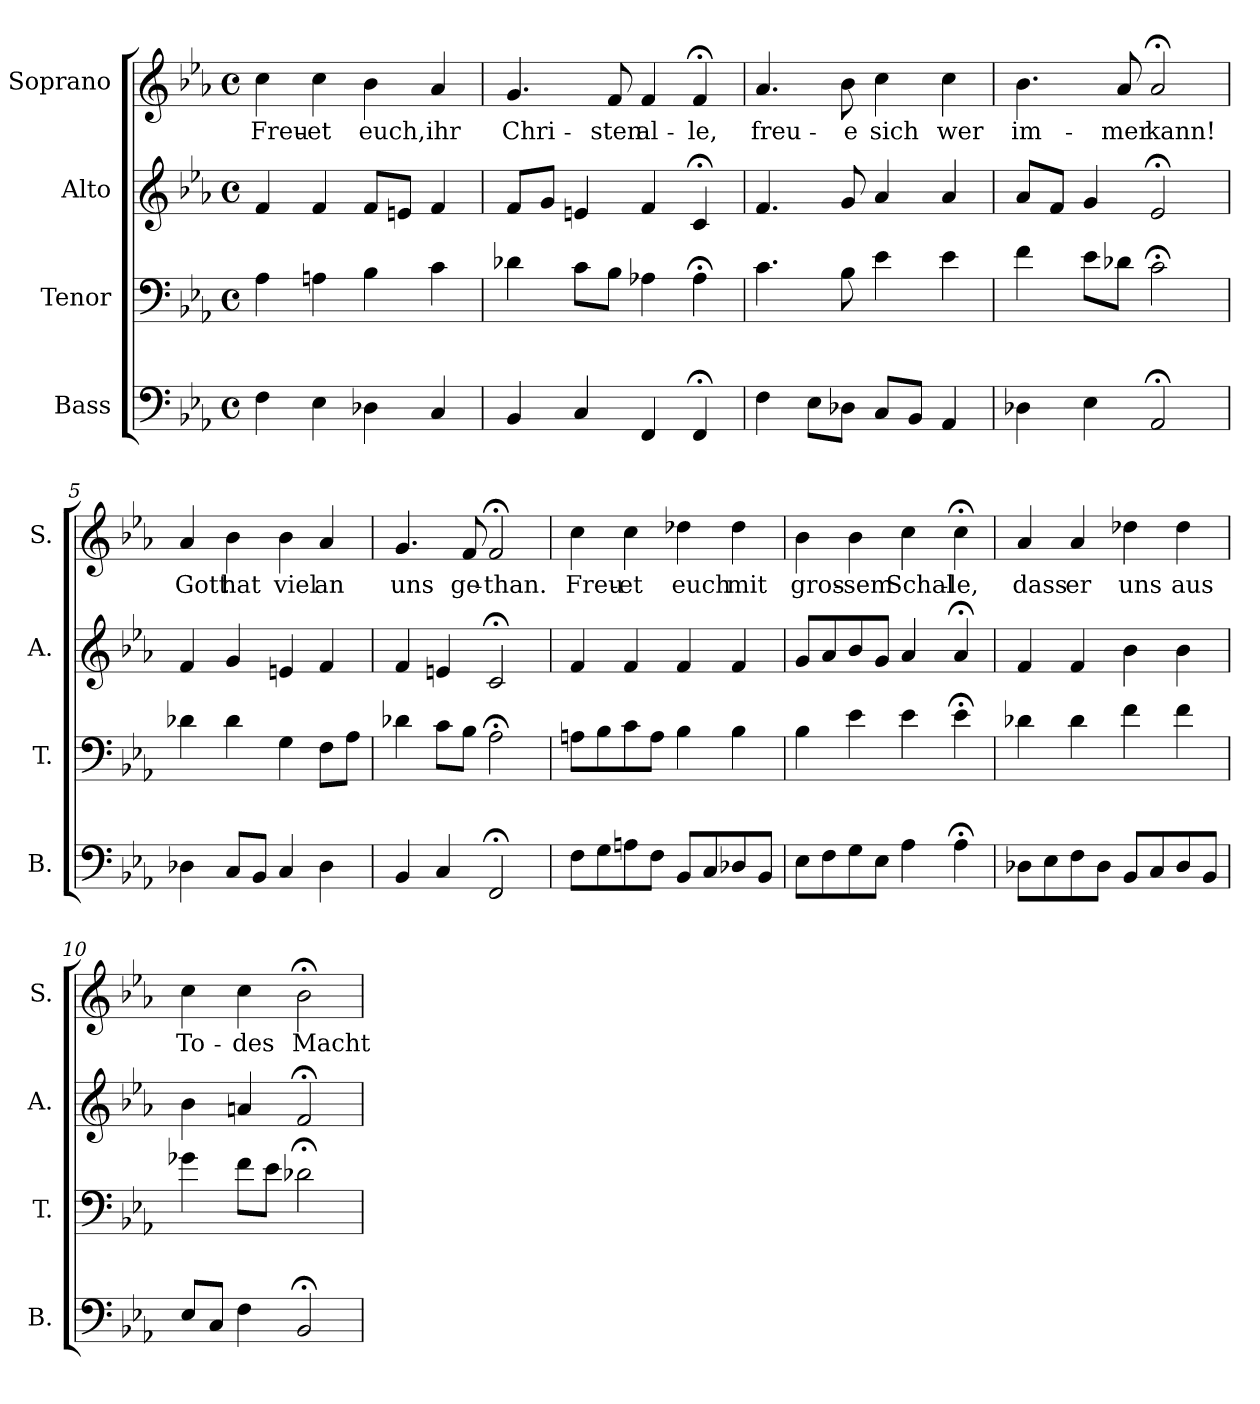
**kern	**kern	**kern	**kern	**text
*part4	*part3	*part2	*part1	*part1
*staff4	*staff3	*staff2	*staff1	*staff1
*I"Bass	*I"Tenor	*I"Alto	*I"Soprano	*
*I'B.	*I'T.	*I'A.	*I'S.	*
*clefF4	*clefF4	*clefG2	*clefG2	*
*k[b-e-a-]	*k[b-e-a-]	*k[b-e-a-]	*k[b-e-a-]	*
*E-:	*E-:	*E-:	*c:	*
*M4/4	*M4/4	*M4/4	*M4/4	*
*met(c)	*met(c)	*met(c)	*met(c)	*
=1	=1	=1	=1	=1
!	!	!	!	!LO:LY:b
4F\	4A-\	4f/	4cc\	Freu-
!	!	!	!	!LO:LY:b
4E-\	4An\	4f/	4cc\	-et
!	!	!	!	!LO:LY:b
4D-X\	4B-\	8f/L	4b-\	euch,
.	.	8en/J	.	.
!	!	!	!	!LO:LY:b
4C/	4c\	4f/	4a-/	ihr
=2	=2	=2	=2	=2
!	!	!	!	!LO:LY:b
4BB-/	4d-X\	8f/L	4.g/	Chri-
.	.	8g/J	.	.
4C/	8c\L	4en/	.	.
!	!	!	!	!LO:LY:b
.	8B-\J	.	8f/	-sten
!	!	!	!	!LO:LY:b
4FF/	4A-X\	4f/	4f/	al-
!	!	!	!	!LO:LY:b
4FF;</	4A-;<\	4c;</	4f;</	-le,
=3	=3	=3	=3	=3
!	!	!	!	!LO:LY:b
4F\	4.c\	4.f/	4.a-/	freu-
8E-\L	.	.	.	.
!	!	!	!	!LO:LY:b
8D-X\J	8B-\	8g/	8b-\	-e
!	!	!	!	!LO:LY:b
8C/L	4e-\	4a-/	4cc\	sich
8BB-/J	.	.	.	.
!	!	!	!	!LO:LY:b
4AA-/	4e-\	4a-/	4cc\	wer
=4	=4	=4	=4	=4
!	!	!	!	!LO:LY:b
4D-X\	4f\	8a-/L	4.b-\	im-
.	.	8f/J	.	.
4E-\	8e-\L	4g/	.	.
!	!	!	!	!LO:LY:b
.	8d-X\J	.	8a-/	-mer
!	!	!	!	!LO:LY:b
2AA-;</	2c;<\	2e-;</	2a-;</	kann!
!!LO:LB:g=z
=5	=5	=5	=5	=5
!	!	!	!	!LO:LY:b
4D-X\	4d-X\	4f/	4a-/	Gott
!	!	!	!	!LO:LY:b
8C/L	4d-\	4g/	4b-\	hat
8BB-/J	.	.	.	.
!	!	!	!	!LO:LY:b
4C/	4G\	4en/	4b-\	viel
!	!	!	!	!LO:LY:b
4D-\	8F\L	4f/	4a-/	an
.	8A-\J	.	.	.
=6	=6	=6	=6	=6
!	!	!	!	!LO:LY:b
4BB-/	4d-X\	4f/	4.g/	uns
4C/	8c\L	4en/	.	.
!	!	!	!	!LO:LY:b
.	8B-\J	.	8f/	ge-
!	!	!	!	!LO:LY:b
2FF;</	2A-;<\	2c;</	2f;</	-than.
=7	=7	=7	=7	=7
!	!	!	!	!LO:LY:b
8F\L	8An\L	4f/	4cc\	Freu-
8G\	8B-\	.	.	.
!	!	!	!	!LO:LY:b
8An\	8c\	4f/	4cc\	-et
8F\J	8A\J	.	.	.
!	!	!	!	!LO:LY:b
8BB-/L	4B-\	4f/	4dd-X\	euch
8C/	.	.	.	.
!	!	!	!	!LO:LY:b
8D-X/	4B-\	4f/	4dd-\	mit
8BB-/J	.	.	.	.
=8	=8	=8	=8	=8
!	!	!	!	!LO:LY:b
8E-\L	4B-\	8g/L	4b-\	gros-
8F\	.	8a-/	.	.
!	!	!	!	!LO:LY:b
8G\	4e-\	8b-/	4b-\	-sem
8E-\J	.	8g/J	.	.
!	!	!	!	!LO:LY:b
4A-\	4e-\	4a-/	4cc\	Schal-
!	!	!	!	!LO:LY:b
4A-;<\	4e-;<\	4a-;</	4cc;<\	-le,
!!LO:PB:g=z
=9	=9	=9	=9	=9
!	!	!	!	!LO:LY:b
8D-X\L	4d-X\	4f/	4a-/	dass
8E-\	.	.	.	.
!	!	!	!	!LO:LY:b
8F\	4d-\	4f/	4a-/	er
8D-\J	.	.	.	.
!	!	!	!	!LO:LY:b
8BB-/L	4f\	4b-\	4dd-X\	uns
8C/	.	.	.	.
!	!	!	!	!LO:LY:b
8D-/	4f\	4b-\	4dd-\	aus
8BB-/J	.	.	.	.
=10	=10	=10	=10	=10
!	!	!	!	!LO:LY:b
8E-/L	4g-X\	4b-\	4cc\	To-
8C/J	.	.	.	.
!	!	!	!	!LO:LY:b
4F\	8f\L	4an/	4cc\	-des
.	8e-\J	.	.	.
!	!	!	!	!LO:LY:b
2BB-;</	2d-X;<\	2f;</	2b-;<\	Macht
=	=	=	=	=
*-	*-	*-	*-	*-
